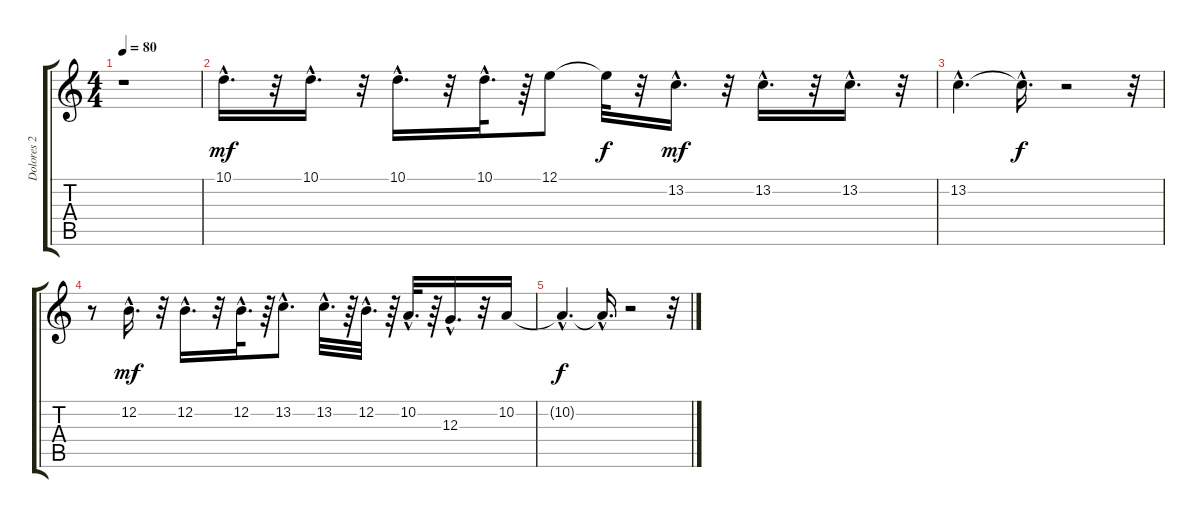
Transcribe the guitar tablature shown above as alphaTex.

\track ("Dolores 2" "Dolores 2") {instrument pad3polysynth}
\staff {score tabs}
\tuning (E4 B3 G3 D3 A2 E2) {hide}
\ts (4 4)
\tempo 80
\clef g2
\ks c
r.1{dy f} |
10.1{hac}.16{d dy mf} r.32 10.1{hac}.16{d} r.32 10.1{hac}.16{d} r.32 10.1{hac}.32{d} r.64 12.1.8 12.1{t}.32{dy f} r.32 13.2{hac}.16{d dy mf} r.32 13.2{hac}.16{d} r.32 13.2{hac}.16{d} r.32 |
13.2{hac}.4{d} 13.2{hac t}.16{d dy f} r.2 r.32 |
r.8 12.2{hac}.16{d dy mf} r.32 12.2{hac}.16{d} r.32 12.2{hac}.32{d} r.64 13.2{hac}.8{d} 13.2{hac}.32{d} r.64 12.2{hac}.32{d} r.64 10.2{hac}.32{d} r.64 12.3{hac}.16{d} r.32 10.2.16 |
10.2{hac t}.4{d dy f} 10.2{hac t}.16{d} r.2 r.32
